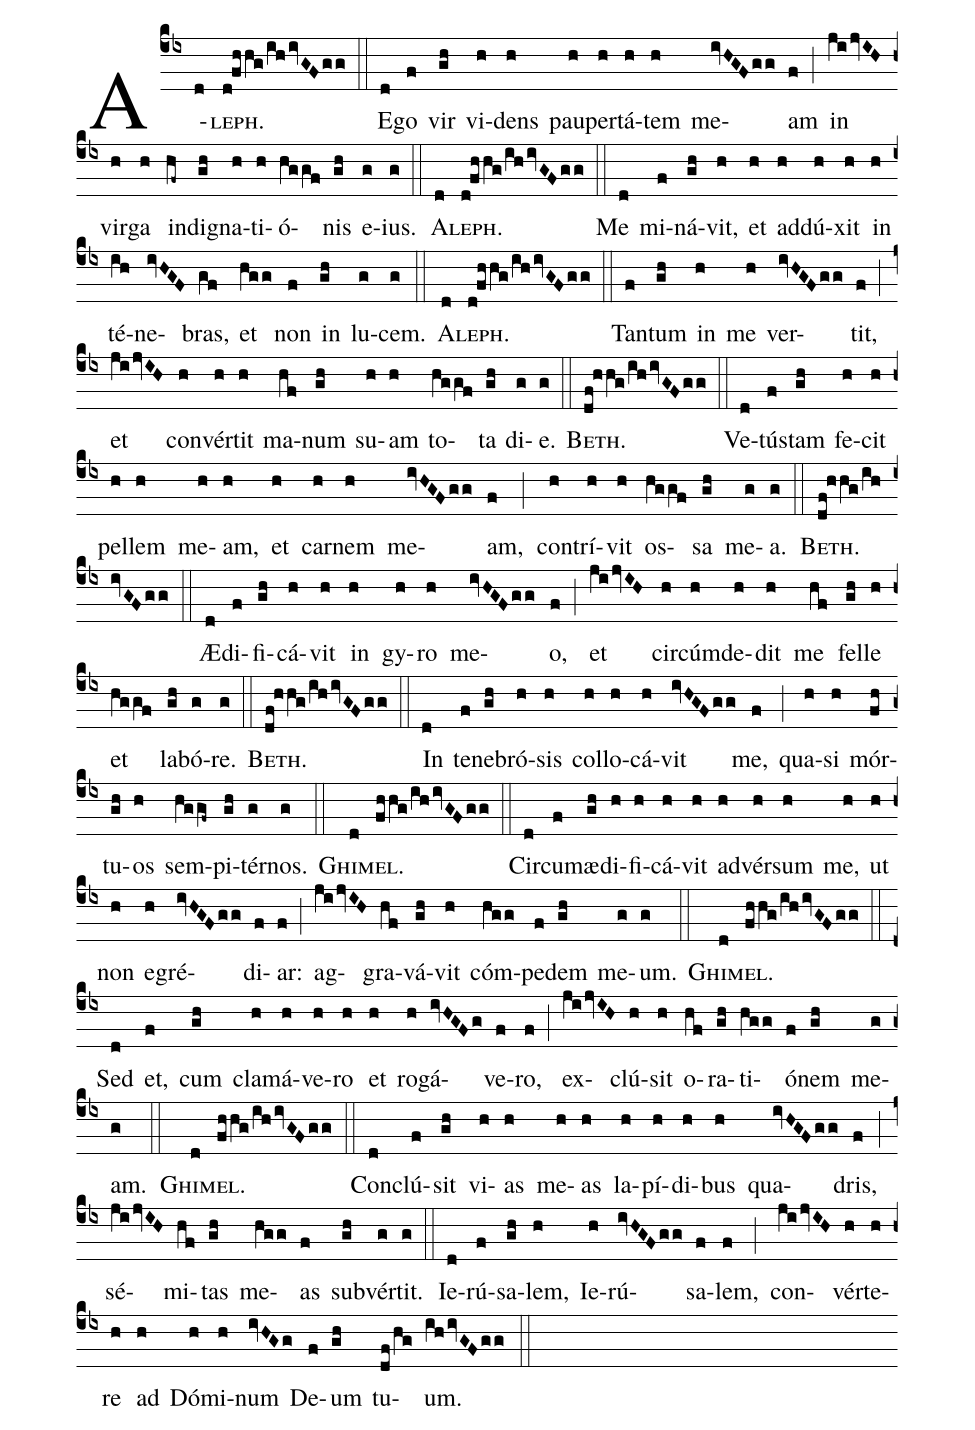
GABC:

%%
(cb4)
A(d)<sc>leph.</sc>(d!fh/hg/ihivGFgg) (::)
E(d)go(f) vir(gh) vi(h)dens(h) pau(h)per(h)tá(h)tem(h) me(ivHGFgg)am(f) (;)
in(jijvIH) vir(h)ga(h) in(hf~)di(gh)gna(h)ti(h)ó(hggf)nis(gh) e(g)ius.(g) (::)
A(d)<sc>leph.</sc>(d!fh/hg/ihivGFgg) (::)
Me(d) mi(f)ná(gh)vit,(h) et(h) ad(h)dú(h)xit(h) in(h) té(ih)ne(ivHGF)bras,(gf) et(hgg) non(f) in(gh) lu(g)cem.(g) (::)
A(d)<sc>leph.</sc>(d!fh/hg/ihivGFgg) (::)
Tan(f)tum(gh) in(h) me(h) ver(ivHGFgg)tit,(f) (;)
et(jijvIH) con(h)vér(h)tit(h) ma(hf)num(gh) su(h)am(h) to(hggf)ta(gh) di(g)e.(g) (::)
<sc>Beth.</sc>(df!hhg/ihivGFgg) (::)
Ve(d)tús(f)tam(gh) fe(h)cit(h) pel(h)lem(h) me(h)am,(h) et(h) car(h)nem(h) me(ivHGFgg)am,(f) (;)
con(h)trí(h)vit(h) os(hggf)sa(gh) me(g)a.(g) (::)
<sc>Beth.</sc>(df!hhg/ihivGFgg) (::)
Æ(d)di(f)fi(gh)cá(h)vit(h) in(h) gy(h)ro(h) me(ivHGFgg)o,(f) (;)
et(jijvIH) cir(h)cúm(h)de(h)dit(h) me(hf) fel(gh)le(h) et(hggf) la(gh)bó(g)re.(g) (::)
<sc>Beth.</sc>(df!hhg/ihivGFgg) (::)
In(d) te(f)ne(gh)bró(h)sis(h) col(h)lo(h)cá(h)vit(ivHGFgg) me,(f) (;)
qua(h)si(h) mór(fh)tu(gh)os(h) sem(hggf~)pi(gh)tér(g)nos.(g) (::)
<sc>Ghi</sc>(d)<sc>mel.</sc>(fh/hg/ihivGFgg) (::)
Cir(d)cum(f)æ(gh)di(h)fi(h)cá(h)vit(h) ad(h)vér(h)sum(h) me,(h) ut(h) non(h) e(h)gré(ivHGFgg)di(f)ar:(f) (;)
ag(jijvIH)gra(hf)vá(gh)vit(h) cóm(hgg)pe(f)dem(gh) me(g)um.(g) (::)
<sc>Ghi</sc>(d)<sc>mel.</sc>(fh/hg/ihivGFgg) (::)
Sed(d) et,(f) cum(gh) cla(h)má(h)ve(h)ro(h) et(h) ro(h)gá(ivHGFg)ve(f)ro,(f) (;)
ex(jijvIH)clú(h)sit(h) o(hf)ra(gh)ti(hgg)ó(f)nem(gh) me(g)am.(g) (::)
<sc>Ghi</sc>(d)<sc>mel.</sc>(fh/hg/ihivGFgg) (::)
Con(d)clú(f)sit(gh) vi(h)as(h) me(h)as(h) la(h)pí(h)di(h)bus(h) qua(ivHGFgg)dris,(f) (;)
sé(jijvIH)mi(hf)tas(gh) me(hgg)as(f) sub(gh)vér(g)tit.(g) (::)
Ie(d)rú(f)sa(gh)lem,(h) Ie(h)rú(ivHGFgg)sa(f)lem,(f) (;)
con(jijvIH)vér(h)te(h)re(h) ad(h) Dó(h)mi(h)num(ivHGg) De(f)um(gh) tu(df/hg)um.(ihivGFgg) (::)
